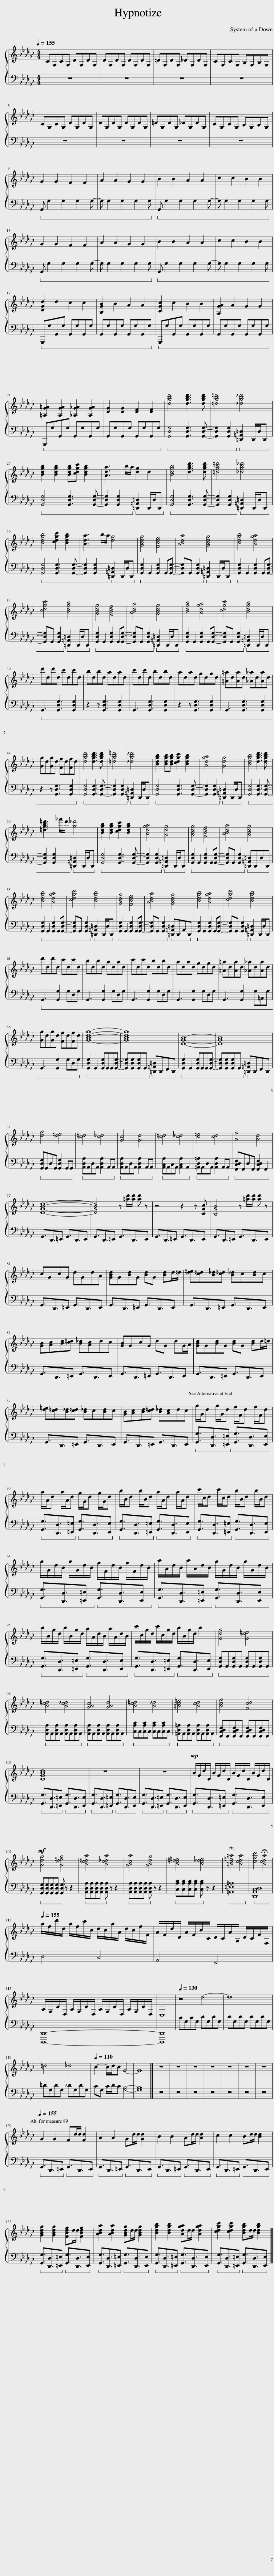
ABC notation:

X:1
%%score { 1 | 2 }
L:1/8
Q:1/4=155
M:4/4
I:linebreak $
K:Gb
V:1 treble
V:2 bass
V:1
 CG,CG, DG,DG, | DG,DG, DG,DG, | =DG,DG, _DG,DG, | CG,CG, B,G,B,G, |$ CG,CG, DG,DG, | %5
 DG,DG, DG,DG, | =DG,DG, _DG,DG, | CG,CG, B,G,B,G, |$ G2 G2 F2 F2 | A2 A2 G2 G2 | %10
 B2 B2 A2 A2 | c2 c2 B2 B2 |$ G2 G2 F2 F2 | A2 A2 G2 G2 | B2 B2 A2 A2 | %15
 c2 c2 B2 B2 |$ [DGd]2 d2 c2 c2 | [B,GB]2 B2 A2 A2 | [CGc]2 c2 B2 B2 | [A,GA]2 A2 G2 G2 |$ %20
 [=A,G=A]2 [A,GA]2 [_A,G_A]2 [A,GA]2 | [DG]2 [DG]2 [DF]2 [DF]2 | [dgbd']4 [dgbd']3 [dgbd'] | [=dgb=d']4 [_dgb_d']4 |$ [Bdgb]2 [Bdgb]2 [Bdgb][cdgc'] [Bdgb]2 | %25
 [Ada]3 b/a/ [dg]2 d2 | [Bdgb]4 [dgbd']3 [dgbd'] | [=dgb=d']4 [_dgb_d']4 |$ [Bdgb]4 [cdgc']2 [Bdgb]2 | [Ada]3 b/a/ [dg]4 | %30
 [GBdg]4 [FBdf]4 | [ABda]4 [GBdg]4 | [Bdgb]4 [Adga]4 |$ [cdgc']4 [Bdgb]4 | [GBdg]4 [FBdf]4 | %35
 [ABda]4 [GBdg]4 | [Bdgb]4 [Adga]4 | [cdgc']4 [Bdgb]4 |$ d'dd'd c'dc'd | bdbd adad | %40
 c'dc'd bdbd | adad gdgd | [=A=a]d[Aa]d [_A_a]d[Aa]d |$ [Gg]d[Gg]d [Ff]d[Ff]d | [dgbd']4 [dgbd']3 [dgbd'] | %45
 [=dgb=d']4 [_dgb_d']4 | [Bdgb]2 [Bdgb][Bdgb] [cdgc']2 [Bdgb]2 | [Adga]4 [Gdg]4 | [Bdgb]4 [dgbd']3 [dgbd'] |$ [=dgb=d']3 _f'/d'/ [g_d']4 | %50
 [Bdgb]2 [Bdgb]2 [cdgc']2 [Bdgb]2 | [Adga]4 [Gdg]4 | [GBdg]4 [FBdf]4 | [ABda]4 [GBdg]4 |$ [Bdgb]4 [Adga]4 | %55
 [cdgc']4 [Bdgb]4 | [GBdg]4 [FBdf]4 | [ABda]4 [GBdg]4 | [Bdgb]4 [Adga]4 | [cdgc']4 [Bdgb]4 |$ %60
 d'dd'd c'dc'd | bdbd adad | c'dc'd bdbd | adad gdgd | [=A=a]d[Aa]d [_A_a]d[Aa]d |$ %65
 [Gg]d[Gg]d [Ff]d[Ff]d | [GBdg]8- | [GBdg]8 | [DGB]8- | [DGB]8 |$ %70
 !![dg]4 [d=e]4 | [c=d]4 [c_d]4 | [Gc]4 [Gd]4 | [c=d]4 [c_d]4 | [c=e]4 [cd]4 | %75
 [Af]4 [Ad]4 |$ [DGBd]8- | [DGBd]4 z [=ad']/[ad']/ [ad'] z | z4 z2 z [CGc] | [B,GB]4 z [=ad']/[ad']/ [ad'] z |$ %80
 cGcG dGdA | [GBd]G[Bd]G [Bd]G [Bd]d/=d/ | [d=e][c=d][B_d][c=d] [B_d]c[Bd]c |$ [GB][Ac][Bd][c=d] [B_d][Ac]dc | [GB]GcG dG dG/A/ | %85
 [GBd]G[Bd]G [Bd]G [Bd]d/=d/ |$ [d=e][c=d][B_d][c=d] [B_d]c[Bd]c | [GB][Ac][Bd][c=d] [B_d][Ac]dc | g/G/d g/G/d f/F/d f/F/d |$ a/A/d a/A/d g/G/d g/G/d | %90
 b/B/d b/B/d a/A/d a/A/d | c'/c/d c'/c/d b/B/d b/B/d |$ g/G/d/B/ g/G/d/B/ f/F/d/B/ f/F/d/B/ | a/A/d/B/ a/A/d/B/ g/G/d/B/ g/G/d/B/ |$ b/B/g/d/ b/B/g/d/ a/A/d/B/ a/A/d/B/ | %95
 c'/c/g/d/ c'/c/g/d/ b/B/g/d/ b2 | !![Gdg]4 [Gd=e]4 |$ [Ac=d]4 [Ac_d]4 | [GAc]4 [GAd]4 | [Ac=d]4 [A_d]4 | %100
 [=Ac=e]4 [Acd]4 | [Acf]4 [Fcd]4 |$ [DGBd]8 | z8 | z8 | %105
 B/!mp!G/d/D/ B/G/d/D/ B/G/d/D/ B/G/d/D/ |$!mf! !![Gdg]4 [Gd=eg]4 | [Ac=da]4 [Ac_da]4 | [GAca]4 [GAdg]4 | [Ac=d=e]4 [Ac_de]4 | %110
 [=Ac=e=a]4 [Acda]4 | [cfc']4 !fermata![Acda]4 |$[Q:1/4=155] a/f/d'/d/ a/f/c'/c/ d/c/a/A/ d/c/f/F/ | A/F/d/D/ A/F/c/C/ D/C/A/A,/ D/C/F/F,/ |$ A,/F,/C/D,/ A,/F,/C/D,/ A,/F,/C/D,/ A,/F,/C/D,/ | %115
 C,8 |[Q:1/4=130] z4 d4- | d8 |$ =d4 _d4 |[Q:1/4=110] c2- c/d/c G4- | %120
 G8 |] z8 | z8 | z8 | z8 | %125
 z8 | z8 | z8 |$[Q:1/4=155] G2 G2 Fd/d/ [Fd]2 | A2 A2 Gd/d/ [Gd]2 | %130
 B2 B2 Ad/d/ [Ad]2 | c2 c2 Bd/d/ [Bd]2 |$ [GBdg]2 [GBdg]2 [FBdf]d/d/ [FBdf]2 | [ABda]2 [ABda]2 [GBdg]d/d/ [GBdg]2 | [Bdgb]2 [Bdgb]2 [Adga]d/d/ [Adga]2 | %135
 [cdgc']2 [cdgc']2 [Bdgb]d/d/ [Bdgb]2 |] %136
V:2
 z8 | z8 | z8 | z8 |$ z8 | %5
 z8 | z8 | z8 |$!ped! G,, G,2 G,2 G,2 G,- | G, G,2 G,2 G,2 G,!ped-up! | %10
!ped! G,, G,2 G,2 G,2 G,- | G, G,2 G,2 G,2 G,!ped-up! |$!ped! G,, G,2 G,2 G,2 G,- | G, G,2 G,2 G,2 G,!ped-up! |!ped! G,, G,2 G,2 G,2 G,- | %15
 G, G,2 G,2 G,2 G,!ped-up! |$!ped! G,,,G,G,,G, G,,G,G,,G, | G,,G,G,,G, G,,G,G,,G,!ped-up! |!ped! G,,,G,G,,G, G,,G,G,,G, | G,,G,G,,G, G,,G,G,,G,!ped-up! |$ %20
!ped! G,,,G,G,,G, G,,G,G,,G, | G,,G,G,,G, G,,G,G,,G,!ped-up! |!ped! [G,,D,G,]4 [G,,D,G,]3 [G,,D,G,]- | [G,,D,G,]2 [G,,D,G,]2!ped-up!!ped! [=D,,=A,,=D,]2 D,,/D,/D,,!ped-up! |$!ped! [G,,D,G,]4 [G,,D,G,]3 [G,,D,G,]- | %25
 [G,,D,G,]2 [G,,D,G,]2!ped-up!!ped! [=D,,=A,,=D,]2 D,,/D,/D,,!ped-up! |!ped! [G,,D,G,]4 [G,,D,G,]3 [G,,D,G,]- | [G,,D,G,]2 [G,,D,G,]2!ped-up!!ped! [=D,,=A,,=D,]2 D,,/D,/D,,!ped-up! |$!ped! [G,,D,G,]4 [G,,D,G,]3 [G,,D,G,]- | [G,,D,G,]2 [G,,D,G,]2!ped-up!!ped! [=D,,=A,,=D,]2 D,,/D,/D,,!ped-up! | %30
!ped! [G,,D,G,]2 G,,2 [G,,D,G,]2 G,,[G,,D,G,]- | [G,,D,G,]G,, [G,,D,G,]2!ped-up!!ped! [=D,,=A,,=D,]2 D,,/D,/D,,!ped-up! |!ped! [G,,D,G,]2 G,,2 [G,,D,G,]2 G,,[G,,D,G,]- |$ [G,,D,G,]G,, [G,,D,G,]2!ped-up!!ped! [=D,,=A,,=D,]2 D,,/D,/D,,!ped-up! |!ped! [G,,D,G,]2 G,,2 [G,,D,G,]2 G,,[G,,D,G,]- | %35
 [G,,D,G,]G,, [G,,D,G,]2!ped-up!!ped! [=D,,=A,,=D,]2 D,,/D,/D,,!ped-up! |!ped! [G,,D,G,]2 G,,2 [G,,D,G,]2 G,,[G,,D,G,]- | [G,,D,G,]G,, [G,,D,G,]2!ped-up!!ped! [=D,,=A,,=D,]2 D,,/D,/D,,!ped-up! |$!ped! G,,3 [G,,D,G,]3 [G,,D,G,]2 | z2 z [G,,D,G,]3 [G,,D,G,]2 | %40
 G,,3 [G,,D,G,]3 [G,,D,G,]2 | z2 z [G,,D,G,]3 [G,,D,G,]2 | G,,3 [G,,D,G,]3 [G,,D,G,]2 |$ z2 z [G,,D,G,]3 [G,,D,G,]2!ped-up! |!ped! [G,,D,G,]4 [G,,D,G,]3 [G,,D,G,]- | %45
 [G,,D,G,]2 [G,,D,G,]2!ped-up!!ped! [=D,,=A,,=D,]2 D,,/D,/D,,!ped-up! |!ped! [G,,D,G,]4 [G,,D,G,]3 [G,,D,G,]- | [G,,D,G,]2 [G,,D,G,]2!ped-up!!ped! [=D,,=A,,=D,]2 D,,/D,/D,,!ped-up! |!ped! [G,,D,G,]4 [G,,D,G,]3 [G,,D,G,]- |$ [G,,D,G,]2 [G,,D,G,]2!ped-up!!ped! [=D,,=A,,=D,]2 D,,/D,/D,,!ped-up! | %50
!ped! [G,,D,G,]4 [G,,D,G,]3 [G,,D,G,]- | [G,,D,G,]2 [G,,D,G,]2!ped-up!!ped! [=D,,=A,,=D,]2 D,,/D,/D,,!ped-up! |!ped! [G,,D,G,]2 G,,2 [G,,D,G,]2 G,,[G,,D,G,]- | [G,,D,G,]G,, [G,,D,G,]2!ped-up!!ped! [=D,,=A,,=D,]D,,D,D,,!ped-up! |$!ped! [G,,D,G,]2 G,,2 [G,,D,G,]2 G,,[G,,D,G,]- | %55
 [G,,D,G,]G,, [G,,D,G,]2!ped-up!!ped! [=D,,=A,,=D,]2 D,,/D,/D,,!ped-up! |!ped! [G,,D,G,]2 G,,2 [G,,D,G,]2 G,,[G,,D,G,]- | [G,,D,G,]G,, [G,,D,G,]2!ped-up!!ped! [=D,,=A,,=D,]D,,A,,D,,!ped-up! |!ped! [G,,D,G,]2 G,,2 [G,,D,G,]2 G,,[G,,D,G,]- | [G,,D,G,]G,, [G,,D,G,]2!ped-up!!ped! [=D,,=A,,=D,]2 D,,/D,/D,,!ped-up! |$ %60
!ped! G,,3 [G,,G,]2 G,D,G, | G,,3 [G,,G,]2 G,D,G, | G,,3 [G,,G,]2 G,D,G, | G,,3 [G,,G,]2 G,D,G, | G,,3 [G,,G,]2 G,=A,,G, |$ %65
 G,,3 [G,,G,]2 G,D,G,!ped-up! |!ped! [G,,D,G,]2 G,,2 [G,,D,G,]G,,G,,[G,,D,G,]- | [G,,D,G,][G,,D,G,][G,,D,G,]G,,!ped-up!!ped! [=D,,=A,,=D,]D,,F,,D,,!ped-up! |!ped! [G,,D,G,]2 G,,2 [G,,D,G,]G,,G,,[G,,D,G,]- | [G,,D,G,][G,,D,G,][G,,D,G,]G,,!ped-up!!ped! [=D,,=A,,=D,]D,,F,,D,,!ped-up! |$ %70
!ped! [G,,D,G,]G,,D,G,, [G,,D,G,]2 G,,G,,!ped-up! |!ped! [A,,D,A,]A,,D,A,, [A,,D,A,]2 A,,A,,!ped-up! |!ped! [A,,D,A,]A,,D,A,, [A,,D,A,]2 A,,A,,!ped-up! |!ped! [A,,C,A,]A,,C,A,, [A,,C,A,]2 A,,2!ped-up! |!ped! [=A,,D,=A,]A,,D,A,, [A,,D,A,]2 A,,A,,!ped-up! | %75
!ped! [F,,C,D,F,]F,,D,F,, [F,,C,D,F,]2 F,,2!ped-up! |$ G,,3/2D,,3/2=E,, G,,3/2D,,3/2E,, | G,,3/2D,,3/2=E,, G,,3/2D,,3/2E,, | G,,3/2D,,3/2=E,, G,,3/2D,,3/2E,, | G,,3/2D,,3/2=E,, G,,3/2D,,3/2E,, |$ %80
 G,,3/2D,,3/2=E,, G,,3/2D,,3/2E,, | G,,3/2D,,3/2=E,, G,,3/2D,,3/2E,, | G,,3/2D,,3/2=E,, G,,3/2D,,3/2E,, |$ G,,3/2D,,3/2=E,, G,,3/2D,,3/2E,, | G,,3/2D,,3/2=E,, G,,3/2D,,3/2E,, | %85
 G,,3/2D,,3/2=E,, G,,3/2D,,3/2E,, |$ G,,3/2D,,3/2=E,, G,,3/2D,,3/2E,, | G,,3/2D,,3/2=E,, G,,3/2D,,3/2E,, |!ped! [G,,G,]3/2[D,,D,]3/2[=E,,=E,]!ped-up!!ped! [G,,G,]3/2[D,,D,]3/2[E,,E,]!ped-up! |$!ped! [G,,G,]3/2[D,,D,]3/2[=E,,=E,]!ped-up!!ped! [G,,G,]3/2[D,,D,]3/2[E,,E,]!ped-up! | %90
!ped! [G,,G,]3/2[D,,D,]3/2[=E,,=E,]!ped-up!!ped! [G,,G,]3/2[D,,D,]3/2[E,,E,]!ped-up! |!ped! [G,,G,]3/2[D,,D,]3/2[=E,,=E,]!ped-up!!ped! [G,,G,]3/2[D,,D,]3/2[E,,E,]!ped-up! |$!ped! [G,,G,]3/2[D,,D,]3/2[=E,,=E,]!ped-up!!ped! [G,,G,]3/2[D,,D,]3/2[E,,E,]!ped-up! |!ped! [G,,G,]3/2[D,,D,]3/2[=E,,=E,]!ped-up!!ped! [G,,G,]3/2[D,,D,]3/2[E,,E,]!ped-up! |$!ped! [G,,G,]3/2[D,,D,]3/2[=E,,=E,]!ped-up!!ped! [G,,G,]3/2[D,,D,]3/2[E,,E,]!ped-up! | %95
!ped! [G,,G,]3/2[D,,D,]3/2[=E,,=E,]!ped-up!!ped! [G,,G,]3/2[D,,D,]3/2[E,,E,]!ped-up! |!ped! [G,,D,G,]G,,[G,,D,G,]G,, [G,,D,G,]G,,[G,,D,G,]G,,!ped-up! |$!ped! [A,,D,A,]A,,[A,,D,A,]A,, [A,,D,A,]A,,[A,,D,A,]A,,!ped-up! |!ped! [A,,D,A,]A,,[A,,D,A,]A,, [A,,D,A,]A,,[A,,D,A,]A,,!ped-up! |!ped! [C,A,C]C,[C,A,C]C, [C,A,C]C,[C,A,C]C,!ped-up! | %100
!ped! [=A,,D,=A,]A,,[A,,D,A,]A,, [A,,D,A,]A,,[A,,D,A,]A,,!ped-up! |!ped! [F,,C,D,F,]F,,[F,,C,D,F,]F,, [F,,C,D,F,]F,,[F,,C,D,F,]F,,!ped-up! |$!ped! [G,,G,]3/2[D,,D,]3/2[=E,,=E,]!ped-up!!ped! [G,,G,]3/2[D,,D,]3/2[E,,E,]!ped-up! |!ped! [G,,G,]3/2[D,,D,]3/2[=E,,=E,]!ped-up!!ped! [G,,G,]3/2[D,,D,]3/2[E,,E,]!ped-up! |!ped! [G,,G,]3/2[D,,D,]3/2[=E,,=E,]!ped-up!!ped! [G,,G,]3/2[D,,D,]3/2[E,,E,]!ped-up! | %105
!ped! [G,,G,]3/2[D,,D,]3/2[=E,,=E,]!ped-up!!ped! [G,,G,]3/2[D,,D,]3/2[E,,E,]!ped-up! |$!ped! [G,,D,G,][G,,D,G,][G,,D,G,][G,,D,G,] [G,,D,G,]!ped-up! z z2 |!ped! [A,,D,A,][A,,D,A,][A,,D,A,][A,,D,A,] [A,,D,A,]!ped-up! z z2 |!ped! [A,,D,A,][A,,D,A,][A,,D,A,][A,,D,A,] [A,,D,A,]!ped-up! z z2 |!ped! [C,A,C][C,A,C][C,A,C][C,A,C] [C,A,C]!ped-up! z z2 | %110
!ped! [=A,,=E,=A,]8!ped-up! |!ped! [D,,A,,C,D,]8!ped-up! |$ D,4 C,4 | A,,4 F,,4 |$ [D,,,D,,]8- | %115
 [D,,,D,,]8 | CG,CG, DG,DG, | DG,DG, DG,DG, |$ =DG,DG, _DG,DG, | CG, C/D/C [G,B,]4- | %120
 [G,B,]8 |] z8 | z8 | z8 | z8 | %125
 z8 | z8 | z8 |$!ped! G,,3/2D,,3/2=E,,!ped-up!!ped! G,,3/2D,,3/2E,,!ped-up! |!ped! G,,3/2D,,3/2=E,,!ped-up!!ped! G,,3/2D,,3/2E,,!ped-up! | %130
!ped! G,,3/2D,,3/2=E,,!ped-up!!ped! G,,3/2D,,3/2E,,!ped-up! |!ped! G,,3/2D,,3/2=E,,!ped-up!!ped! G,,3/2D,,3/2E,,!ped-up! |$!ped! [G,,G,]3/2[D,,D,]3/2[=E,,=E,]!ped-up!!ped! [G,,G,]3/2[D,,D,]3/2[E,,E,]!ped-up! |!ped! [G,,G,]3/2[D,,D,]3/2[=E,,=E,]!ped-up!!ped! [G,,G,]3/2[D,,D,]3/2[E,,E,]!ped-up! |!ped! [G,,G,]3/2[D,,D,]3/2[=E,,=E,]!ped-up!!ped! [G,,G,]3/2[D,,D,]3/2[E,,E,]!ped-up! | %135
!ped! [G,,G,]3/2[D,,D,]3/2[=E,,=E,]!ped-up!!ped! [G,,G,]3/2[D,,D,]3/2[E,,E,]!ped-up! |] %136
